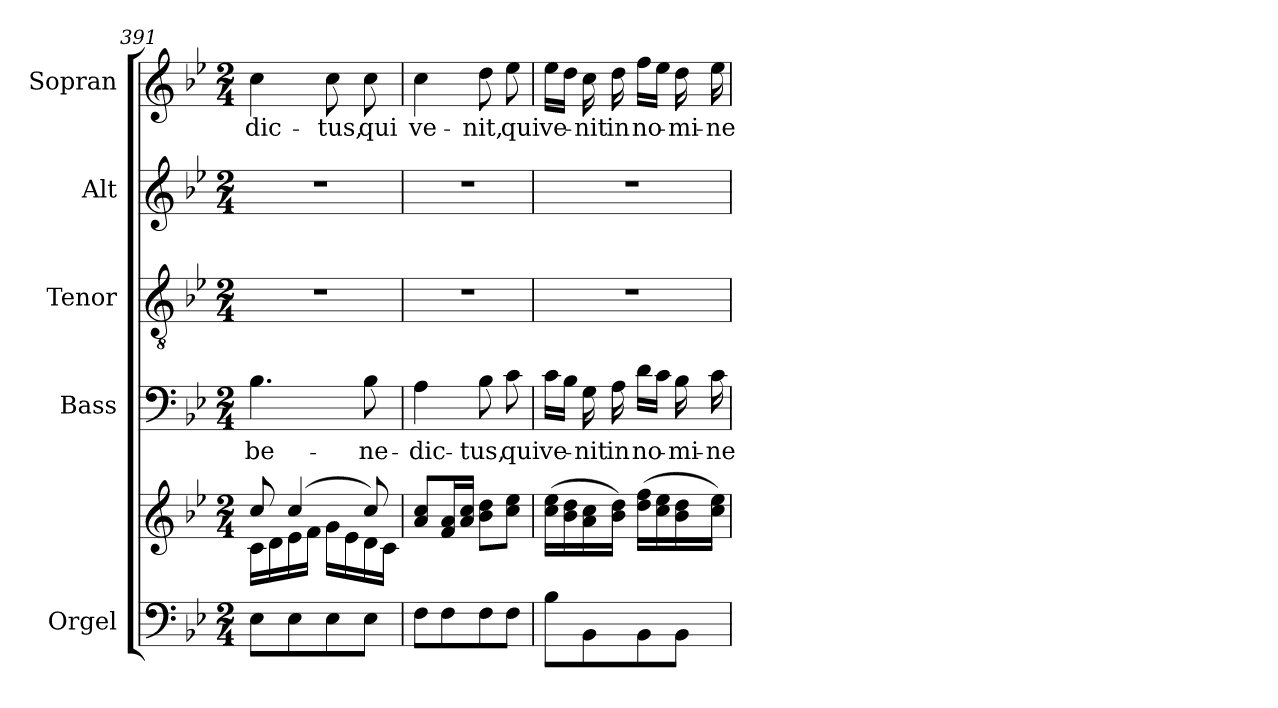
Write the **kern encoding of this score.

**kern	**kern	**kern	**text	**kern	**kern	**kern	**text
*part5	*part5	*part4	*part4	*part3	*part2	*part1	*part1
*staff6	*staff5	*staff4	*staff4	*staff3	*staff2	*staff1	*staff1
*I"Orgel	*	*I"Bass	*	*I"Tenor	*I"Alt	*I"Sopran	*
*I'Org.	*	*I'B.	*	*I'T.	*I'A.	*I'S.	*
*clefF4	*clefG2	*clefF4	*	*clefGv2	*clefG2	*clefG2	*
*k[b-e-]	*k[b-e-]	*k[b-e-]	*	*k[b-e-]	*k[b-e-]	*k[b-e-]	*
*B-:	*B-:	*B-:	*	*B-:	*B-:	*B-:	*
*M2/4	*M2/4	*M2/4	*	*M2/4	*M2/4	*M2/4	*
=391	=391	=391	=391	=391	=391	=391	=391
*	*^	*	*	*	*	*	*
!	!	!	!	!LO:LY:b	!	!	!	!LO:LY:b
8E-\L	8cc/	16c\LL	4.B-\	be-	2r	2r	4cc\	-dic-
.	.	16d\	.	.	.	.	.	.
8E-\	(4cc/	16e-\	.	.	.	.	.	.
.	.	16f\JJ	.	.	.	.	.	.
!	!	!	!	!	!	!	!	!LO:LY:b
8E-\	.	16g\LL	.	.	.	.	8cc\	-tus,
.	.	16e-\	.	.	.	.	.	.
!	!	!	!	!LO:LY:b	!	!	!	!LO:LY:b
8E-\J	8cc/)	16d\	8B-\	-ne-	.	.	8cc\	qui
.	.	16c\JJ	.	.	.	.	.	.
=392	=392	=392	=392	=392	=392	=392	=392	=392
!	!	!	!	!LO:LY:b	!	!	!	!LO:LY:b
*	*v	*v	*	*	*	*	*	*
8F\L	8a/ 8cc/L	4A\	-dic-	2r	2r	4cc\	ve-
8F\	16f/ 16a/L	.	.	.	.	.	.
.	16a/ 16cc/JJ	.	.	.	.	.	.
!	!	!	!LO:LY:b	!	!	!	!LO:LY:b
8F\	8b-\ 8dd\L	8B-\	-tus,	.	.	8dd\	-nit,
!	!	!	!LO:LY:b	!	!	!	!LO:LY:b
8F\J	8cc\ 8ee-\J	8c\	qui	.	.	8ee-\	qui
=393	=393	=393	=393	=393	=393	=393	=393
!	!	!	!LO:LY:b	!	!	!	!LO:LY:b
8B-\L	(>16cc\ 16ee-\LL	16c\LL	ve-	2r	2r	16ee-\LL	ve-
.	16b-\ 16dd\	16B-\JJ	.	.	.	16dd\JJ	.
!	!	!	!LO:LY:b	!	!	!	!LO:LY:b
8BB-\	16a\ 16cc\	16G\	-nit	.	.	16cc\	-nit
!	!	!	!LO:LY:b	!	!	!	!LO:LY:b
.	16b-\ 16dd\JJ)	16A\	in	.	.	16dd\	in
!	!	!	!LO:LY:b	!	!	!	!LO:LY:b
8BB-\	(>16dd\ 16ff\LL	16d\LL	no-	.	.	16ff\LL	no-
.	16cc\ 16ee-\	16c\JJ	.	.	.	16ee-\JJ	.
!	!	!	!LO:LY:b	!	!	!	!LO:LY:b
8BB-\J	16b-\ 16dd\	16B-\	-mi-	.	.	16dd\	-mi-
!	!	!	!LO:LY:b	!	!	!	!LO:LY:b
.	16cc\ 16ee-\JJ)	16c\	-ne	.	.	16ee-\	-ne
=	=	=	=	=	=	=	=
*-	*-	*-	*-	*-	*-	*-	*-
